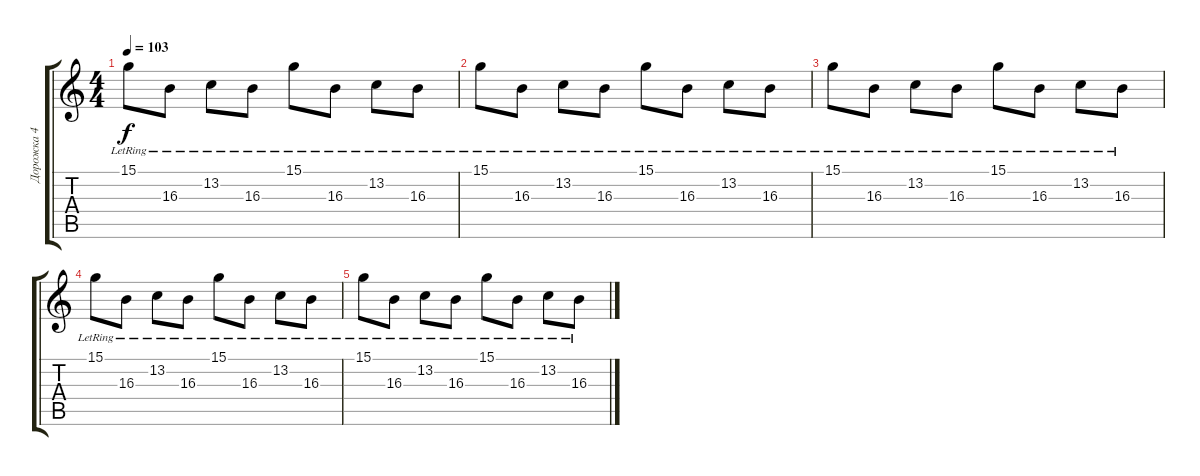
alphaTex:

\track ("Дорожка 4" "Дорожка 4") {instrument acousticgrandpiano}
\staff {score tabs}
\tuning (E4 B3 G3 D3 A2 E2) {hide}
\ts (4 4)
\tempo 103
\clef g2
\ks c
15.1{lr}.8{dy f} 16.3{lr}.8 13.2{lr}.8 16.3{lr}.8 15.1{lr}.8 16.3{lr}.8 13.2{lr}.8 16.3{lr}.8 |
15.1{lr}.8 16.3{lr}.8 13.2{lr}.8 16.3{lr}.8 15.1{lr}.8 16.3{lr}.8 13.2{lr}.8 16.3{lr}.8 |
15.1{lr}.8 16.3{lr}.8 13.2{lr}.8 16.3{lr}.8 15.1{lr}.8 16.3{lr}.8 13.2{lr}.8 16.3{lr}.8 |
15.1{lr}.8 16.3{lr}.8 13.2{lr}.8 16.3{lr}.8 15.1{lr}.8 16.3{lr}.8 13.2{lr}.8 16.3{lr}.8 |
15.1{lr}.8 16.3{lr}.8 13.2{lr}.8 16.3{lr}.8 15.1{lr}.8 16.3{lr}.8 13.2{lr}.8 16.3{lr}.8
